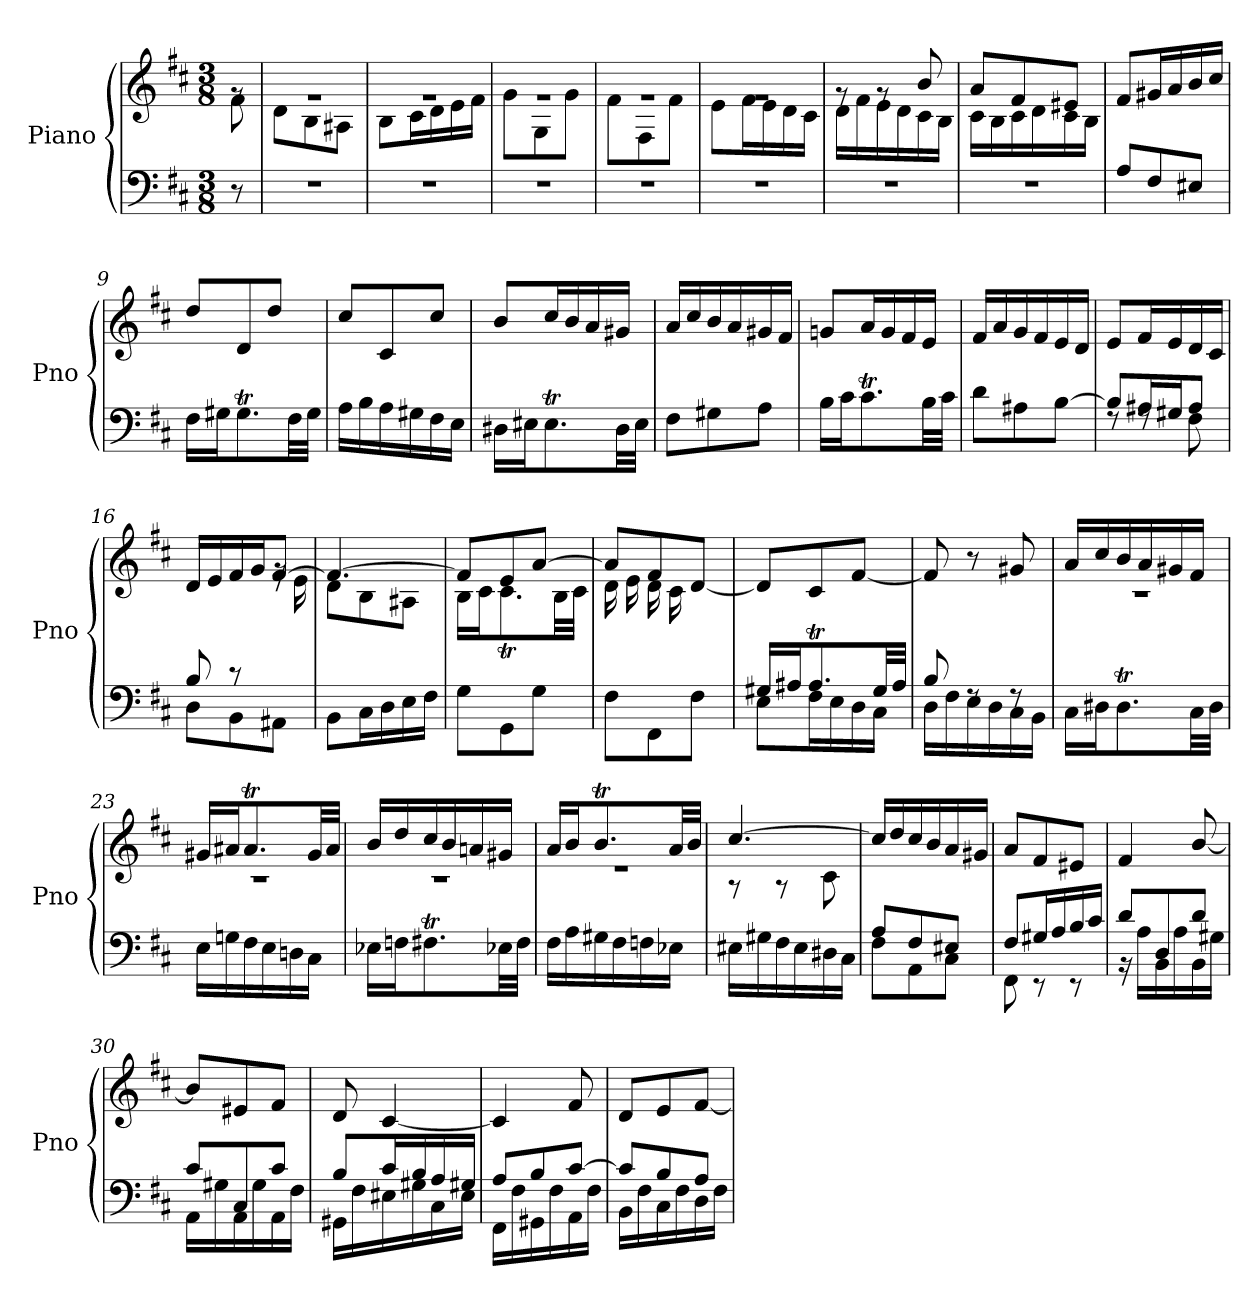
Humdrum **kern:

**kern	**kern
*part1	*part1
*staff2	*staff1
*I"Piano	*
*I'Pno	*
*clefF4	*clefG2
*k[f#c#]	*k[f#c#]
*M3/8	*M3/8
=	=
*	*^
8r	8rg	8f#\
=1	=1	=1
4.r	4.rg	8d\L
.	.	8B\
.	.	8A#X\J
=2	=2	=2
4.r	4.rg	8B\L
.	.	16c#\L
.	.	16d\
.	.	16e\
.	.	16f#\JJ
=3	=3	=3
4.r	4.rg	8g\L
.	.	8G\
.	.	8g\J
=4	=4	=4
4.r	4.rg	8f#\L
.	.	8F#\
.	.	8f#\J
=5	=5	=5
4.r	4.rg	8e\L
.	.	16f#\L
.	.	16e\
.	.	16d\
.	.	16c#\JJ
=6	=6	=6
4.r	8rg	16d\LL
.	.	16f#\
.	8rg	16e\
.	.	16d\
.	8b/	16c#\
.	.	16B\JJ
!!LO:LB:g=z	!!
=7	=7	=7
4.r	8a/L	16c#\LL
.	.	16B\
.	8f#/	16c#\
.	.	16d\
.	8e#X/J	16c#\
.	.	16B\JJ
*	*v	*v
=8	=8
8A/L	8f#/L
8F#/	16g#X/L
.	16a/
8E#X/J	16b/
.	16cc#/JJ
=9	=9
16F#\LL	8dd/L
16G#X\J	.
8.G#t\	8d/
.	8dd/J
32F#\LL	.
32G#\JJJ	.
=10	=10
16A\LL	8cc#/L
16B\	.
16A\	8c#/
16G#X\	.
16F#\	8cc#/J
16E\JJ	.
=11	=11
16D#X\LL	8b/L
16E#X\J	.
8.E#t\	16cc#/L
.	16b/
.	16a/
32D#\LL	16g#X/JJ
32E#\JJJ	.
=12	=12
8F#\L	16a/LL
.	16cc#/
8G#X\	16b/
.	16a/
8A\J	16g#X/
.	16f#/JJ
!!LO:LB:g=z
=13	=13
16B\LL	8gn/L
16c#\J	.
8.c#t\	16a/L
.	16g/
.	16f#/
32B\LL	16e/JJ
32c#\JJJ	.
=14	=14
8d\L	16f#/LL
.	16a/
8A#X\	16g/
.	16f#/
[8B\J	16e/
.	16d/JJ
=15	=15
*^	*
8B/L]	8rF	8e/L
16A#X/L	8rF	16f#/L
16G#X/J	.	16e/
8A#/J	8F#\	16d/
.	.	16c#/JJ
=16	=16	=16
*	*^	*^
4ryy	8B/	8D\L	16d/LL	4ryy
.	.	.	16e/	.
.	8r	8BB\	16f#/	.
.	.	.	16g/J	.
8ryy	8ryy	8AA#X\J	[8f#/J	16rg
.	.	.	.	16e\
*v	*v	*v	*	*
=17	=17	=17
8BB\L	4.f#/_	8d\L
16C#\L	.	8B\
16D\	.	.
16E\	.	8A#X\J
16F#\JJ	.	.
=18	=18	=18
8G\L	8f#/L]	16B\LL
.	.	16c#\J
8GG\	8e/	8.c#t\
8G\J	[8a/J	.
.	.	32B\LL
.	.	32c#\JJJ
!!LO:LB:g=z	!!
=19	=19	=19
*^	*	*
4ryy	8F#\L	8a/L]	16d\LL
.	.	.	16e\
.	8FF#\	8f#/	16d\
.	.	.	16c#\
16B/	8F#\J	[8d/J	8ryy
16A/JJ	.	.	.
*	*	*v	*v
=20	=20	=20
16G#X/LL	8E\L	8d/L]
16A#X/J	.	.
8.A#t/	16F#\L	8c#/
.	16E\	.
.	16D\	[8f#/J
32G#/LL	16C#\JJ	.
32A#/JJJ	.	.
=21	=21	=21
8B/	16D\LL	8f#/]
.	16F#\	.
8rF	16E\	8r
.	16D\	.
8rF	16C#\	8g#X/
.	16BB\JJ	.
*v	*v	*
=22	=22
*	*^
16C#\LL	16a/LL	4.r
16D#X\J	16cc#/	.
8.D#t\	16b/	.
.	16a/	.
.	16g#X/	.
32C#\LL	16f#/JJ	.
32D#\JJJ	.	.
=23	=23	=23
16E\LL	16g#X/LL	4.r
16Gn\	16a#X/J	.
16F#\	8.a#t/	.
16E\	.	.
16Dn\	.	.
16C#\JJ	32g#/LL	.
.	32a#/JJJ	.
!!LO:LB:g=z	!!
=24	=24	=24
16E-Xi\LL	16b/LL	4.r
16Fni\J	16dd/	.
8.F#ti\	16cc#/	.
.	16b/	.
.	16an/	.
32E-Xi\LL	16g#X/JJ	.
32F#i\JJJ	.	.
=25	=25	=25
16F#\LL	16a/LL	4.r
16A\	16b/J	.
16G#X\	8.bT/	.
16F#\	.	.
16Fni\	.	.
16E-Xi\JJ	32a/LL	.
.	32b/JJJ	.
=26	=26	=26
16E#X\LL	[4.cc#/	8r
16G#X\	.	.
16F#\	.	8r
16E#\	.	.
16D#X\	.	8c#\
16C#\JJ	.	.
*	*v	*v
=27	=27
*^	*
8A/L	8F#\L	16cc#/LL]
.	.	16dd/
8F#/	8AA\	16cc#/
.	.	16b/
8E#X/J	8C#\J	16a/
.	.	16g#X/JJ
=28	=28	=28
8F#/L	8FF#\	8a/L
16G#X/L	8r	8f#/
16A/	.	.
16B/	8r	8e#X/J
16c#/JJ	.	.
=29	=29	=29
8d/L	16r	4f#/
.	16A\LL	.
8D/	16BB\	.
.	16A\	.
8d/J	16BB\	[8b/
.	16G#X\JJ	.
!!LO:PB:g=z
=30	=30	=30
8c#/L	16AA\LL	8b/L]
.	16G#X\	.
8C#/	16AA\	8e#X/
.	16G#\	.
8c#/J	16AA\	8f#/J
.	16F#\JJ	.
=31	=31	=31
8B/L	16GG#X\LL	8d/
.	16F#\	.
16c#/L	16E#X\	[4c#/
16B/	16G#X\	.
16A/	16C#\	.
16G#X/JJ	16E#\JJ	.
=32	=32	=32
8A/L	16FF#\LL	4c#/]
.	16F#\	.
8B/	16GG#X\	.
.	16F#\	.
[8c#/J	16AA\	8f#/
.	16F#\JJ	.
=33	=33	=33
8c#/L]	16BB\LL	8d/L
.	16F#\	.
8B/	16C#\	8e/
.	16F#\	.
8A/J	16D\	[8f#/J
.	16F#\JJ	.
*v	*v	*
=	=
*-	*-
